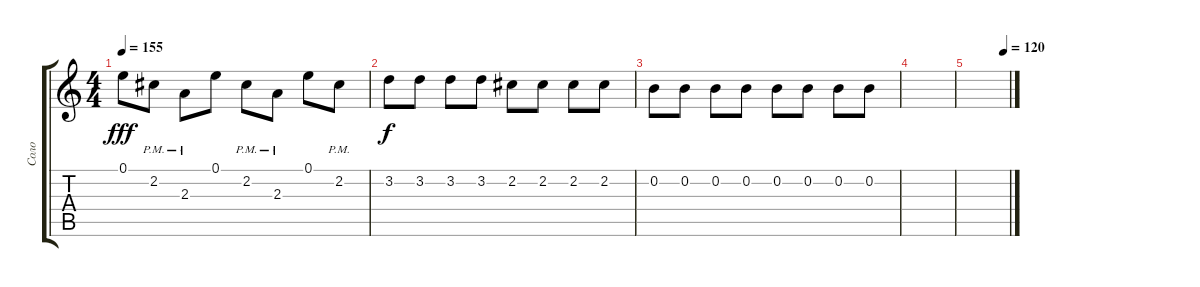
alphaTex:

\track ("Соло" "Соло") {instrument overdrivenguitar}
\staff {score tabs}
\tuning (E4 B3 G3 D3 A2 E2) {hide}
\ts (4 4)
\tempo 155
\clef g2
\ks c
0.1.8{dy fff} 2.2{pm}.8 2.3{pm}.8 0.1.8 2.2{pm}.8 2.3{pm}.8 0.1.8 2.2{pm}.8 |
3.2.8{dy f} 3.2.8 3.2.8 3.2.8 2.2.8 2.2.8 2.2.8 2.2.8 |
0.2.8 0.2.8 0.2.8 0.2.8 0.2.8 0.2.8 0.2.8 0.2.8 |
|
\tempo (120 0.875)
